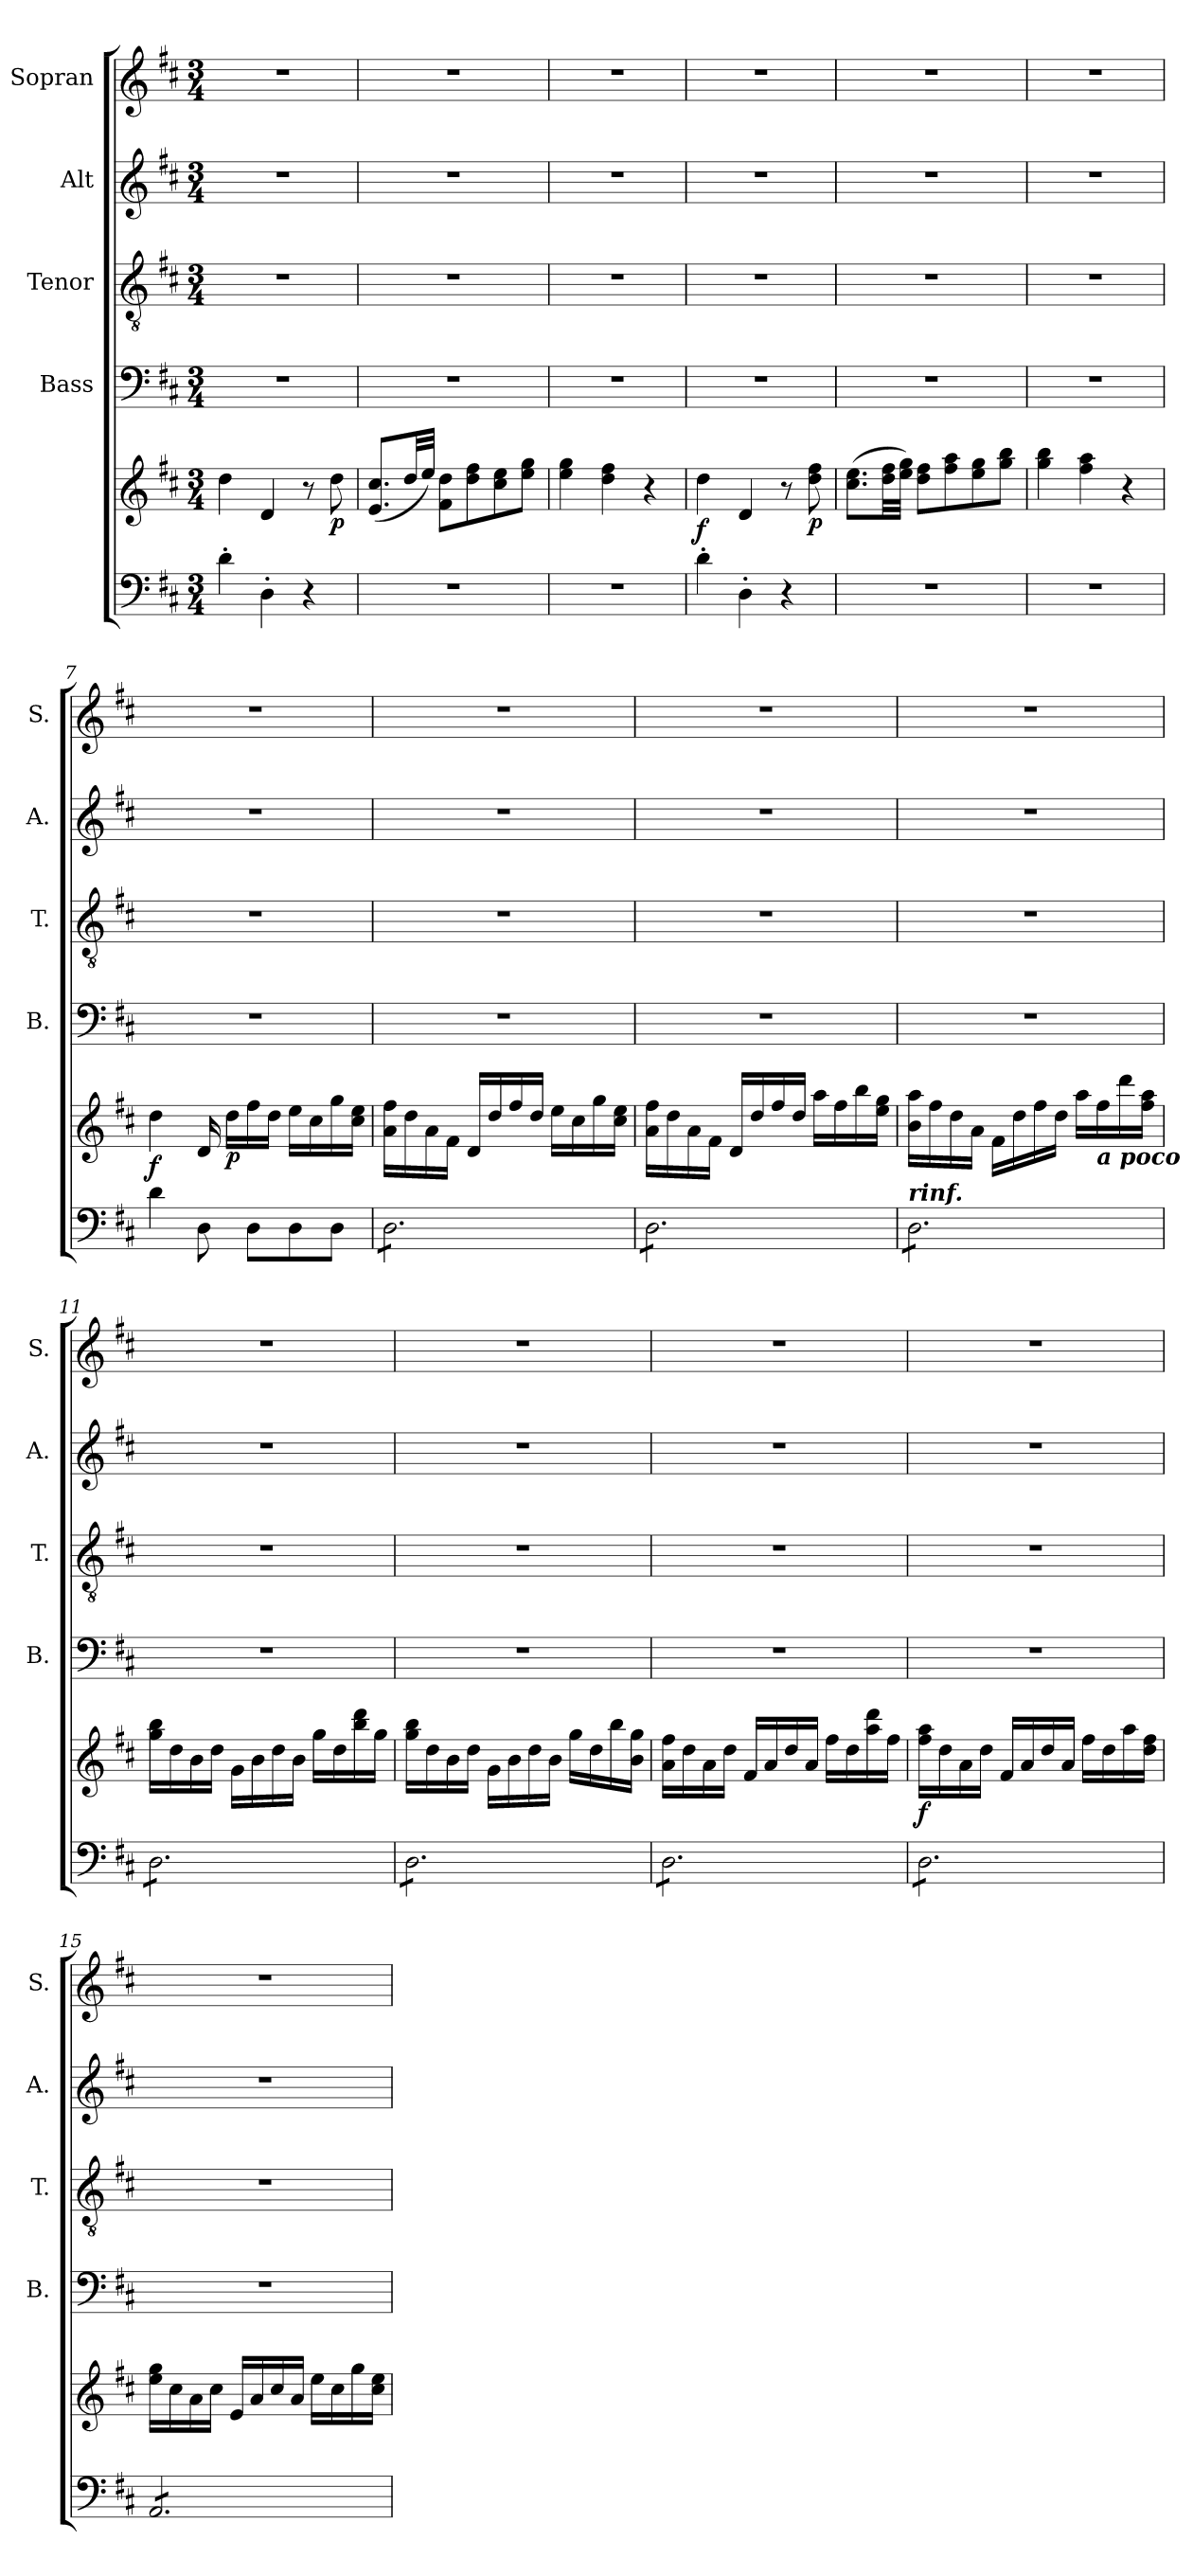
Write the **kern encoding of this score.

**kern	**kern	**dynam	**kern	**kern	**kern	**kern
*part5	*part5	*part5	*part4	*part3	*part2	*part1
*staff6	*staff5	*staff5/6	*staff4	*staff3	*staff2	*staff1
*	*	*	*I"Bass	*I"Tenor	*I"Alt	*I"Sopran
*	*	*	*I'B.	*I'T.	*I'A.	*I'S.
*clefF4	*clefG2	*	*clefF4	*clefGv2	*clefG2	*clefG2
*k[f#c#]	*k[f#c#]	*	*k[f#c#]	*k[f#c#]	*k[f#c#]	*k[f#c#]
*D:	*D:	*	*D:	*D:	*D:	*D:
*M3/4	*M3/4	*	*M3/4	*M3/4	*M3/4	*M3/4
=1	=1	=1	=1	=1	=1	=1
4d'>\	4dd\	.	2.r	2.r	2.r	2.r
4D'>\	4d/	.	.	.	.	.
4r	8r	.	.	.	.	.
!	!	!LO:DY:b	!	!	!	!
.	8dd\	p	.	.	.	.
=2	=2	=2	=2	=2	=2	=2
2.r	(<8.e/ 8.cc#/L	.	2.r	2.r	2.r	2.r
.	32dd/LL	.	.	.	.	.
.	32ee/JJJ)	.	.	.	.	.
.	8f#\ 8dd\L	.	.	.	.	.
.	8dd\ 8ff#\	.	.	.	.	.
.	8cc#\ 8ee\	.	.	.	.	.
.	8ee\ 8gg\J	.	.	.	.	.
=3	=3	=3	=3	=3	=3	=3
2.r	4ee\ 4gg\	.	2.r	2.r	2.r	2.r
.	4dd\ 4ff#\	.	.	.	.	.
.	4r	.	.	.	.	.
=4	=4	=4	=4	=4	=4	=4
!	!	!LO:DY:b	!	!	!	!
4d'>\	4dd\	f	2.r	2.r	2.r	2.r
4D'>\	4d/	.	.	.	.	.
4r	8r	.	.	.	.	.
!	!	!LO:DY:b	!	!	!	!
.	8dd\ 8ff#\	p	.	.	.	.
=5	=5	=5	=5	=5	=5	=5
2.r	(>8.cc#\ 8.ee\L	.	2.r	2.r	2.r	2.r
.	32dd\ 32ff#\LL	.	.	.	.	.
.	32ee\ 32gg\JJJ)	.	.	.	.	.
.	8dd\ 8ff#\L	.	.	.	.	.
.	8ff#\ 8aa\	.	.	.	.	.
.	8ee\ 8gg\	.	.	.	.	.
.	8gg\ 8bb\J	.	.	.	.	.
=6	=6	=6	=6	=6	=6	=6
2.r	4gg\ 4bb\	.	2.r	2.r	2.r	2.r
.	4ff#\ 4aa\	.	.	.	.	.
.	4r	.	.	.	.	.
!!LO:LB:g=z
=7	=7	=7	=7	=7	=7	=7
!	!	!LO:DY:b	!	!	!	!
4d\	4dd\	f	2.r	2.r	2.r	2.r
8D\	16d/	.	.	.	.	.
!	!	!LO:DY:b	!	!	!	!
.	16dd\LL	p	.	.	.	.
8D\L	16ff#\	.	.	.	.	.
.	16dd\JJ	.	.	.	.	.
8D\	16ee\LL	.	.	.	.	.
.	16cc#\	.	.	.	.	.
8D\J	16gg\	.	.	.	.	.
.	16cc#\ 16ee\JJ	.	.	.	.	.
=8	=8	=8	=8	=8	=8	=8
*tremolo	*	*	*	*	*	*
8D\L	16a\ 16ff#\LL	.	2.r	2.r	2.r	2.r
.	16dd\	.	.	.	.	.
8D\	16a\	.	.	.	.	.
.	16f#\JJ	.	.	.	.	.
8D\	16d/LL	.	.	.	.	.
.	16dd/	.	.	.	.	.
8D\	16ff#/	.	.	.	.	.
.	16dd/JJ	.	.	.	.	.
8D\	16ee\LL	.	.	.	.	.
.	16cc#\	.	.	.	.	.
8D\J	16gg\	.	.	.	.	.
.	16cc#\ 16ee\JJ	.	.	.	.	.
=9	=9	=9	=9	=9	=9	=9
8D\L	16a\ 16ff#\LL	.	2.r	2.r	2.r	2.r
.	16dd\	.	.	.	.	.
8D\	16a\	.	.	.	.	.
.	16f#\JJ	.	.	.	.	.
8D\	16d/LL	.	.	.	.	.
.	16dd/	.	.	.	.	.
8D\	16ff#/	.	.	.	.	.
.	16dd/JJ	.	.	.	.	.
8D\	16aa\LL	.	.	.	.	.
.	16ff#\	.	.	.	.	.
8D\J	16bb\	.	.	.	.	.
.	16ee\ 16gg\JJ	.	.	.	.	.
=10	=10	=10	=10	=10	=10	=10
!LO:TX:a:Bi:t=rinf.	!	!	!	!	!	!
8D\L	16b\ 16aa\LL	.	2.r	2.r	2.r	2.r
.	16ff#\	.	.	.	.	.
8D\	16dd\	.	.	.	.	.
.	16a\JJ	.	.	.	.	.
8D\	16f#\LL	.	.	.	.	.
.	16dd\	.	.	.	.	.
8D\	16ff#\	.	.	.	.	.
.	16dd\JJ	.	.	.	.	.
8D\	16aa\LL	.	.	.	.	.
!	!LO:TX:b:Bi:t=a poco	!	!	!	!	!
.	16ff#\	.	.	.	.	.
8D\J	16ddd\	.	.	.	.	.
.	16ff#\ 16aa\JJ	.	.	.	.	.
!!LO:PB:g=z
=11	=11	=11	=11	=11	=11	=11
8D\L	16gg\ 16bb\LL	.	2.r	2.r	2.r	2.r
.	16dd\	.	.	.	.	.
8D\	16b\	.	.	.	.	.
.	16dd\JJ	.	.	.	.	.
8D\	16g\LL	.	.	.	.	.
.	16b\	.	.	.	.	.
8D\	16dd\	.	.	.	.	.
.	16b\JJ	.	.	.	.	.
8D\	16gg\LL	.	.	.	.	.
.	16dd\	.	.	.	.	.
8D\J	16bb\ 16ddd\	.	.	.	.	.
.	16gg\JJ	.	.	.	.	.
=12	=12	=12	=12	=12	=12	=12
8D\L	16gg\ 16bb\LL	.	2.r	2.r	2.r	2.r
.	16dd\	.	.	.	.	.
8D\	16b\	.	.	.	.	.
.	16dd\JJ	.	.	.	.	.
8D\	16g\LL	.	.	.	.	.
.	16b\	.	.	.	.	.
8D\	16dd\	.	.	.	.	.
.	16b\JJ	.	.	.	.	.
8D\	16gg\LL	.	.	.	.	.
.	16dd\	.	.	.	.	.
8D\J	16bb\	.	.	.	.	.
.	16b\ 16gg\JJ	.	.	.	.	.
=13	=13	=13	=13	=13	=13	=13
8D\L	16a\ 16ff#\LL	.	2.r	2.r	2.r	2.r
.	16dd\	.	.	.	.	.
8D\	16a\	.	.	.	.	.
.	16dd\JJ	.	.	.	.	.
8D\	16f#/LL	.	.	.	.	.
.	16a/	.	.	.	.	.
8D\	16dd/	.	.	.	.	.
.	16a/JJ	.	.	.	.	.
8D\	16ff#\LL	.	.	.	.	.
.	16dd\	.	.	.	.	.
8D\J	16aa\ 16ddd\	.	.	.	.	.
.	16ff#\JJ	.	.	.	.	.
=14	=14	=14	=14	=14	=14	=14
!	!	!LO:DY:b	!	!	!	!
8D\L	16ff#\ 16aa\LL	f	2.r	2.r	2.r	2.r
.	16dd\	.	.	.	.	.
8D\	16a\	.	.	.	.	.
.	16dd\JJ	.	.	.	.	.
8D\	16f#/LL	.	.	.	.	.
.	16a/	.	.	.	.	.
8D\	16dd/	.	.	.	.	.
.	16a/JJ	.	.	.	.	.
8D\	16ff#\LL	.	.	.	.	.
.	16dd\	.	.	.	.	.
8D\J	16aa\	.	.	.	.	.
.	16dd\ 16ff#\JJ	.	.	.	.	.
!!LO:LB:g=z
=15	=15	=15	=15	=15	=15	=15
8AA/L	16ee\ 16gg\LL	.	2.r	2.r	2.r	2.r
.	16cc#\	.	.	.	.	.
8AA/	16a\	.	.	.	.	.
.	16cc#\JJ	.	.	.	.	.
8AA/	16e/LL	.	.	.	.	.
.	16a/	.	.	.	.	.
8AA/	16cc#/	.	.	.	.	.
.	16a/JJ	.	.	.	.	.
8AA/	16ee\LL	.	.	.	.	.
.	16cc#\	.	.	.	.	.
8AA/J	16gg\	.	.	.	.	.
*Xtremolo	*	*	*	*	*	*
.	16cc#\ 16ee\JJ	.	.	.	.	.
=	=	=	=	=	=	=
*-	*-	*-	*-	*-	*-	*-
